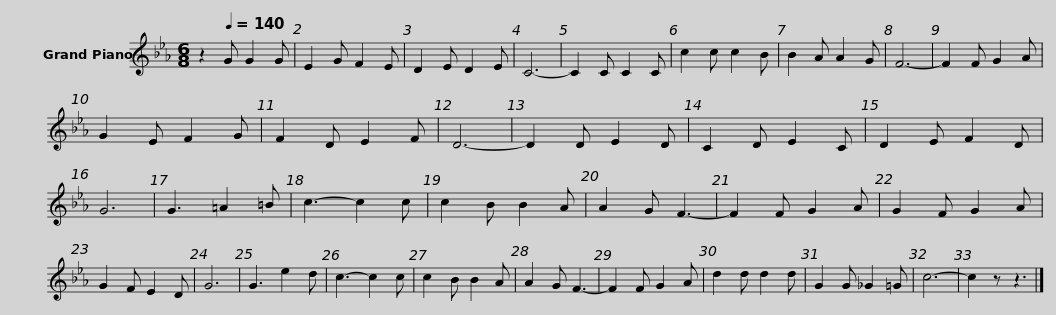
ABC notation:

X:1
L:1/8
M:6/8
I:linebreak $
K:Eb
V:1 treble
V:1
 z2[Q:1/4=140] G G2 G | E2 G F2 E | D2 E D2 E | C6- | C2 C C2 C | %5
 c2 c c2 B | B2 A A2 G | F6- | F2 F G2 A |$ G2 E F2 G | %10
 F2 D E2 F | D6- | D2 D E2 D | C2 D E2 C | D2 E F2 D | %15
 G6 | G3 =A2 =B | c3- c2 c | c2 B B2 A |$ A2 G F3- | %20
 F2 F G2 A | G2 F G2 A | G2 F E2 D | G6 | G3 e2 d | %25
 c3- c2 c | c2 B B2 A | A2 G F3- | F2 F G2 A |$ d2 d d2 d | %30
 G2 G _G2 =G | c6- | c2 z z3 |] %33
